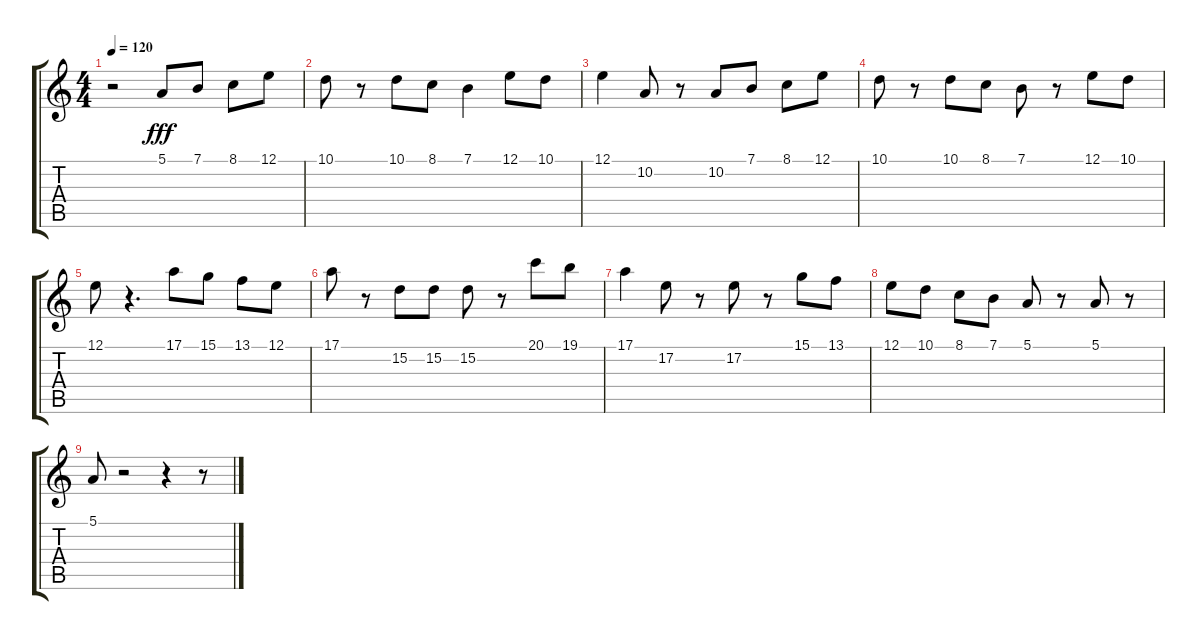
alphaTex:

\track "" {instrument vibraphone}
\staff {score tabs}
\tuning (E4 B3 G3 D3 A2 E2) {hide}
\ts (4 4)
\tempo 120
\clef g2
\ks c
r.2{dy fff} 5.1.8 7.1.8 8.1.8 12.1.8 |
10.1.8 r.8 10.1.8 8.1.8 7.1.4 12.1.8 10.1.8 |
12.1.4 10.2.8 r.8 10.2.8 7.1.8 8.1.8 12.1.8 |
10.1.8 r.8 10.1.8 8.1.8 7.1.8 r.8 12.1.8 10.1.8 |
12.1.8 r.4{d} 17.1.8 15.1.8 13.1.8 12.1.8 |
17.1.8 r.8 15.2.8 15.2.8 15.2.8 r.8 20.1.8 19.1.8 |
17.1.4 17.2.8 r.8 17.2.8 r.8 15.1.8 13.1.8 |
12.1.8 10.1.8 8.1.8 7.1.8 5.1.8 r.8 5.1.8 r.8 |
5.1.8 r.2 r.4 r.8
